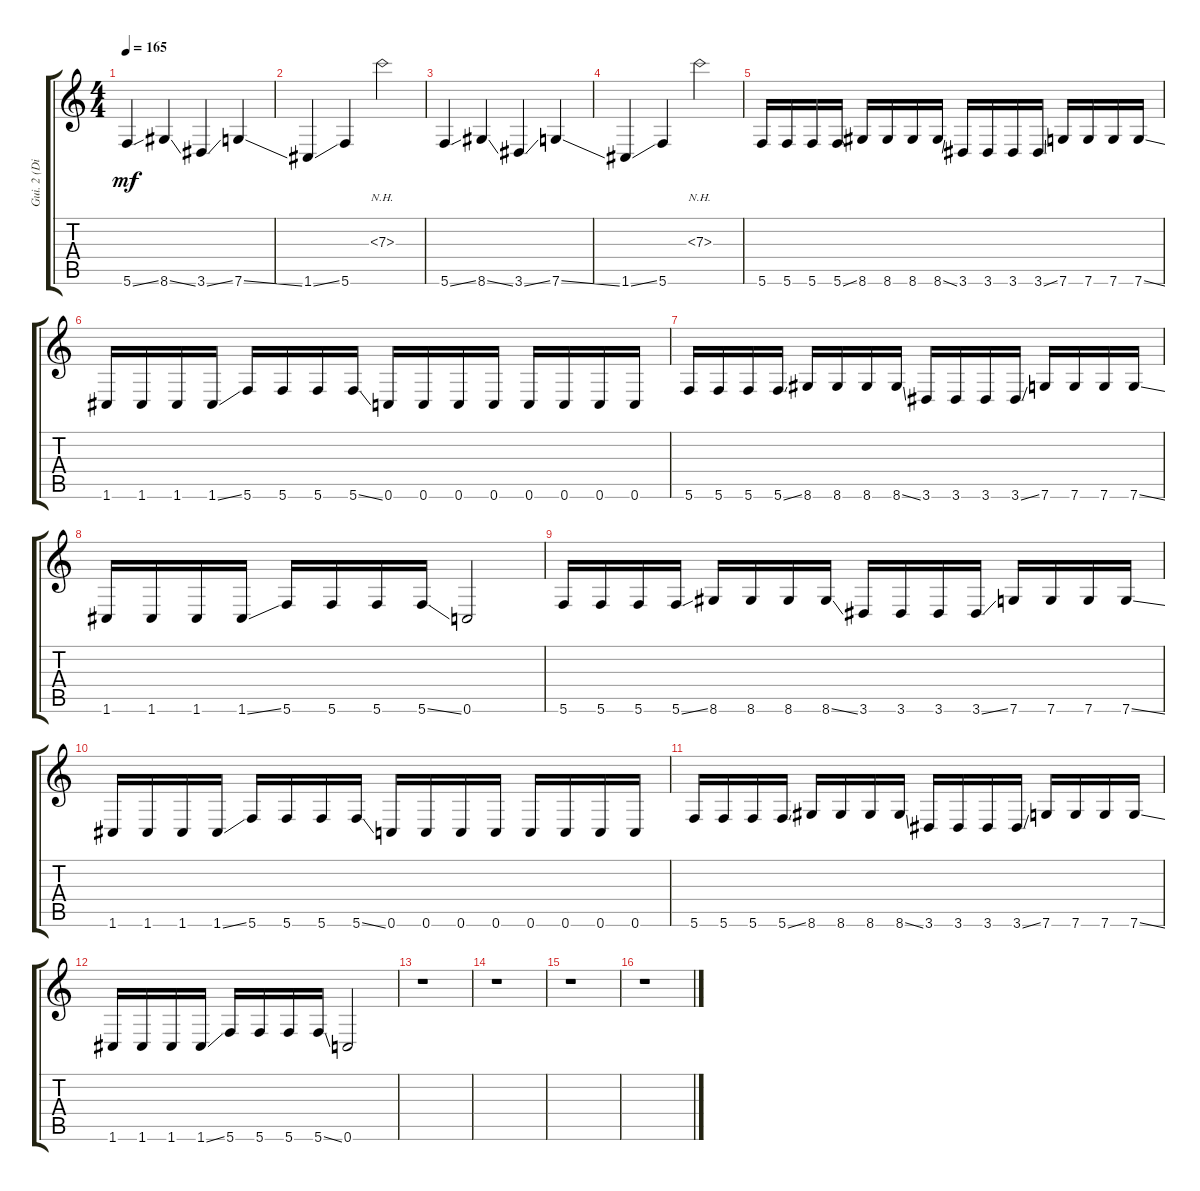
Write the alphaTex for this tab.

\track ("Gui. 2 (Dis.)" "Gui. 2 (Di") {instrument distortionguitar}
\staff {score tabs}
\tuning (D4 A3 F3 C3 G2 C2) {hide}
\ts (4 4)
\tempo 165
\clef g2
\ks c
5.6{ss}.4{dy mf} 8.6{ss}.4 3.6{ss}.4 7.6{ss}.4 |
1.6{ss}.4 5.6.4 7.3{nh}.2 |
5.6{ss}.4 8.6{ss}.4 3.6{ss}.4 7.6{ss}.4 |
1.6{ss}.4 5.6.4 7.3{nh}.2 |
5.6.16 5.6.16 5.6.16 5.6{ss}.16 8.6.16 8.6.16 8.6.16 8.6{ss}.16 3.6.16 3.6.16 3.6.16 3.6{ss}.16 7.6.16 7.6.16 7.6.16 7.6{ss}.16 |
1.6.16 1.6.16 1.6.16 1.6{ss}.16 5.6.16 5.6.16 5.6.16 5.6{ss}.16 0.6.16 0.6.16 0.6.16 0.6.16 0.6.16 0.6.16 0.6.16 0.6.16 |
5.6.16 5.6.16 5.6.16 5.6{ss}.16 8.6.16 8.6.16 8.6.16 8.6{ss}.16 3.6.16 3.6.16 3.6.16 3.6{ss}.16 7.6.16 7.6.16 7.6.16 7.6{ss}.16 |
1.6.16 1.6.16 1.6.16 1.6{ss}.16 5.6.16 5.6.16 5.6.16 5.6{ss}.16 0.6.2 |
5.6.16 5.6.16 5.6.16 5.6{ss}.16 8.6.16 8.6.16 8.6.16 8.6{ss}.16 3.6.16 3.6.16 3.6.16 3.6{ss}.16 7.6.16 7.6.16 7.6.16 7.6{ss}.16 |
1.6.16 1.6.16 1.6.16 1.6{ss}.16 5.6.16 5.6.16 5.6.16 5.6{ss}.16 0.6.16 0.6.16 0.6.16 0.6.16 0.6.16 0.6.16 0.6.16 0.6.16 |
5.6.16 5.6.16 5.6.16 5.6{ss}.16 8.6.16 8.6.16 8.6.16 8.6{ss}.16 3.6.16 3.6.16 3.6.16 3.6{ss}.16 7.6.16 7.6.16 7.6.16 7.6{ss}.16 |
1.6.16 1.6.16 1.6.16 1.6{ss}.16 5.6.16 5.6.16 5.6.16 5.6{ss}.16 0.6.2 |
r.1 |
r.1 |
r.1 |
r.1
